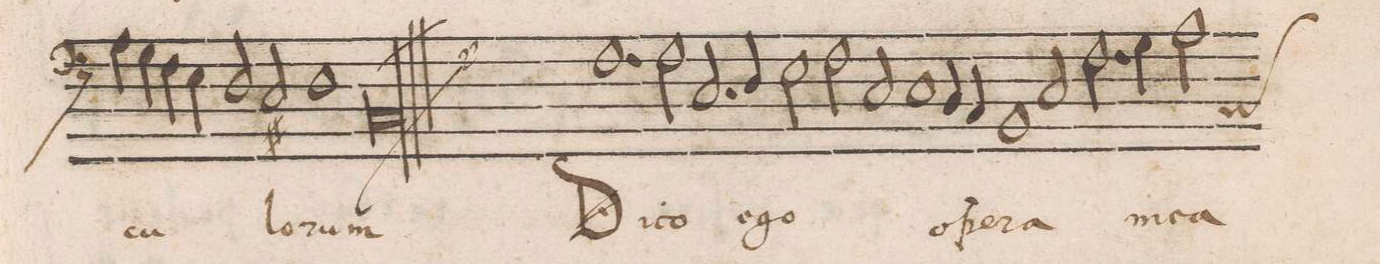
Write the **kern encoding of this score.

**kern	**text
*I"BASSVS	*
*clefF4	*
*k[]	*
*met(C|)	*
*M2/1	*
4A\	-cu-
4G\	.
4F\	.
4E\	.
2D/	.
2C#X/	-lo-
=38	=38
1D	-rum
0.AA	.
=39	=39
=40||	=40||
*yyM3/1	*
1%3ryy	.
=41	=41
*yyM2/1	*
1.F	Di-
2F\	-co
=42	=42
2.C/	e-
4D/	-go
2E\	.
2F\	.
=43	=43
2C/	.
1C	o-
4BB/	-pe-
4AA/	.
=44	=44
1GG	-ra
2C/	.
2.F\	.
=45	=45
4G\	me-
*custos:AA	*
2A\	-a
*-	*-
